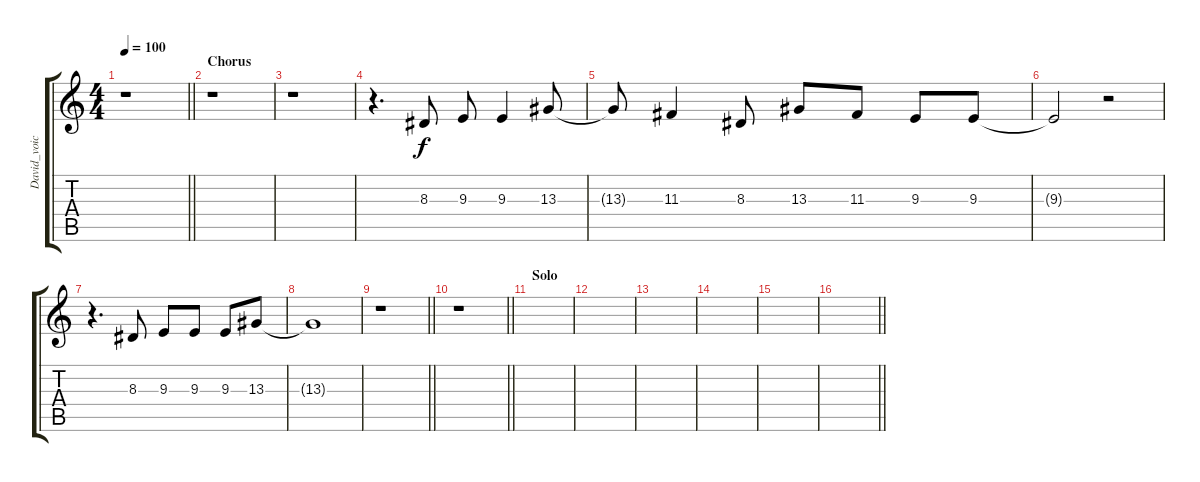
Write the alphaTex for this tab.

\track ("David_voice" "David_voic") {instrument sopranosax}
\staff {score tabs}
\tuning (E4 B3 G3 D3 A2 E2) {hide}
\ts (4 4)
\tempo 100
\clef g2
\barLineRight lightlight
\ks c
r.1{dy f} |
\section ("" "Chorus")
r.1 |
r.1 |
r.4{d} 8.3.8 9.3.8 9.3.4 13.3.8 |
13.3{t}.8 11.3.4 8.3.8 13.3.8 11.3.8 9.3.8 9.3.8 |
9.3{t}.2 r.2 |
r.4{d} 8.3.8 9.3.8 9.3.8 9.3.8 13.3.8 |
13.3{t}.1 |
\barLineRight lightlight
r.1 |
\barLineRight lightlight
r.1 |
\section ("" "Solo")
|
|
|
|
|
\barLineRight lightlight
